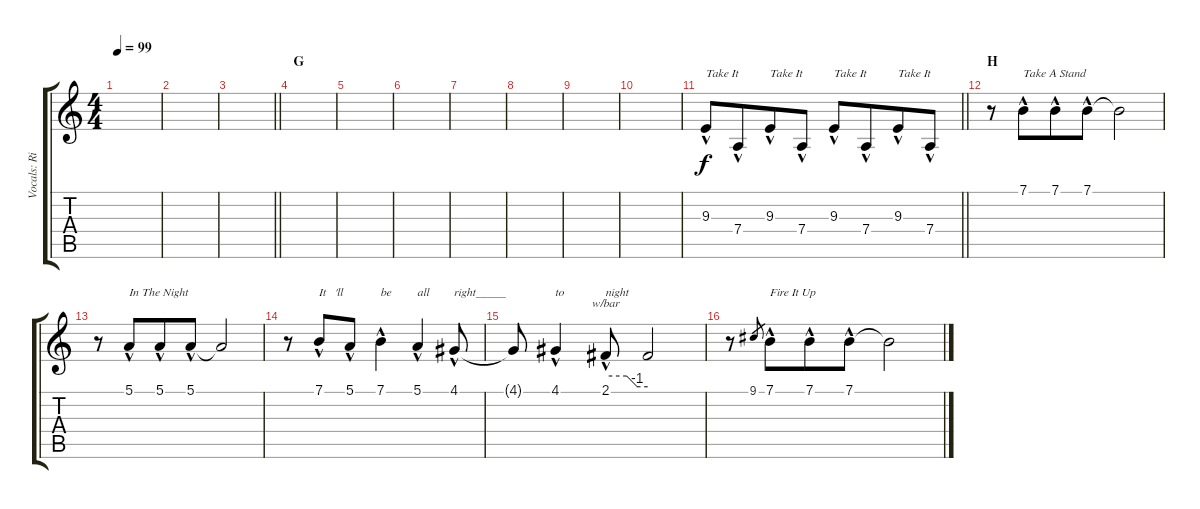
\track ("Vocals: Rick" "Vocals: Ri") {instrument lead1square}
\staff {score tabs}
\tuning (E4 B3 G3 D3 A2 E2) {hide}
\ts (4 4)
\tempo 99
\clef g2
\ks c
|
|
\barLineRight lightlight
|
\section ("" "G")
|
|
|
|
|
|
|
\barLineRight lightlight
9.3{hac}.8{txt "Take It"} 7.4{hac}.8{beam merge} 9.3{hac}.8{txt "Take It"} 7.4{hac}.8 9.3{hac}.8{txt "Take It"} 7.4{hac}.8{beam merge} 9.3{hac}.8{txt "Take It"} 7.4{hac}.8 |
\section ("" "H")
r.8 7.1{hac}.8{txt "Take A Stand" beam merge} 7.1{hac}.8 7.1{hac}.8 7.1{t}.2 |
r.8 5.1{hac}.8{txt "In The Night" beam merge} 5.1{hac}.8 5.1{hac}.8 5.1{t}.2 |
r.8 7.1{hac}.8{txt "It   'll" beam merge} 5.1{hac}.8 7.1{hac}.4{txt "be"} 5.1{hac}.4{txt "all"} 4.1{hac}.8{txt "right_____"} |
4.1{t}.8 4.1{hac}.4{txt "to"} 2.1{hac}.8{tbe (custom default 0 0 30 0 45 -4 60 -4) txt "night"} 2.1{t}.2 |
r.8 9.1.8{gr} 7.1{hac}.8{txt "Fire It Up" beam merge} 7.1{hac}.8 7.1{hac}.8 7.1{t}.2
